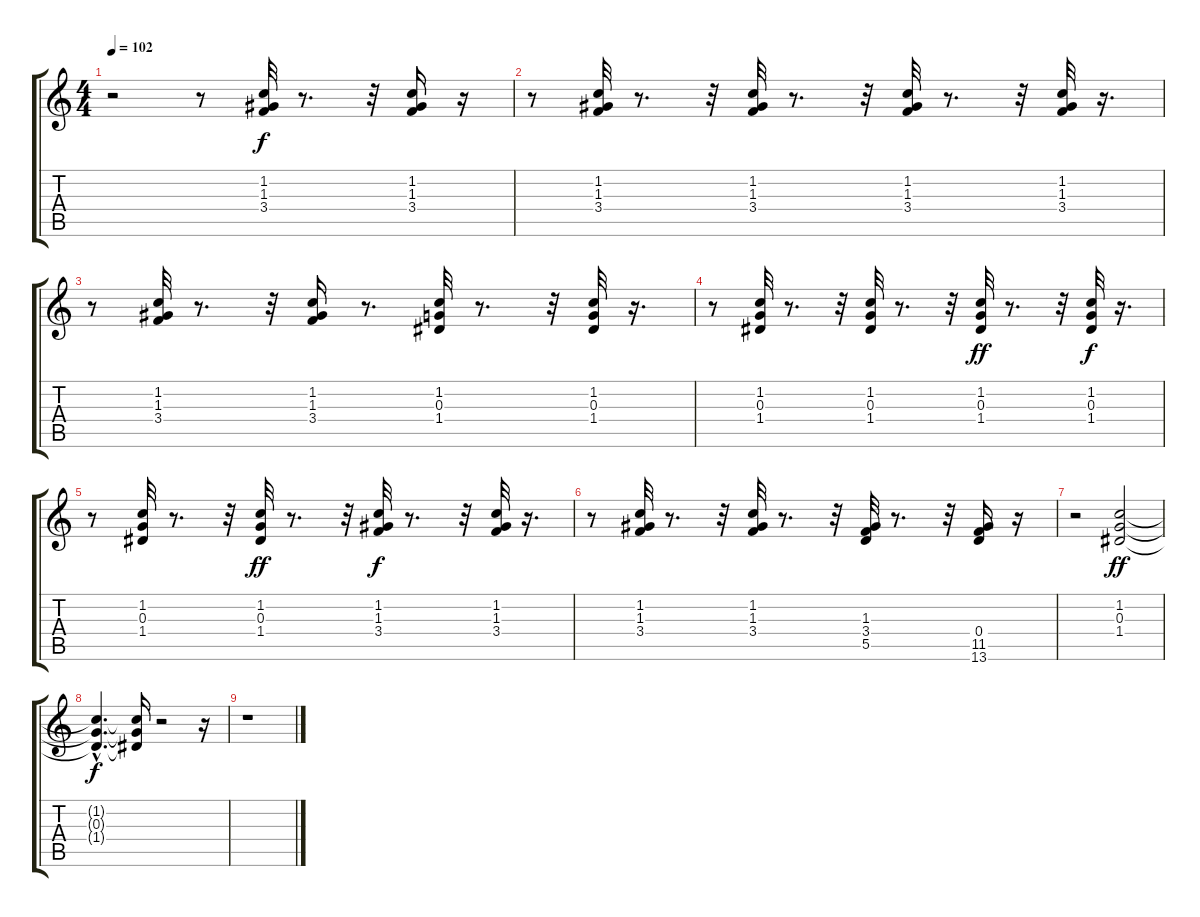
\track "" {instrument synthbass1}
\staff {score tabs}
\tuning (E4 B3 G3 D3 A2 E2) {hide}
\ts (4 4)
\tempo 102
\clef g2
\ks c
r.2{dy f} r.8 (1.2 1.3 3.4).32 r.8{d} r.32 (1.2 1.3 3.4).16 r.16 |
r.8 (1.2 1.3 3.4).32 r.8{d} r.32 (1.2 1.3 3.4).32 r.8{d} r.32 (1.2 1.3 3.4).32 r.8{d} r.32 (1.2 1.3 3.4).32 r.16{d} |
r.8 (1.2 1.3 3.4).32 r.8{d} r.32 (1.2 1.3 3.4).16 r.8{d} (1.2 0.3 1.4).32 r.8{d} r.32 (1.2 0.3 1.4).32 r.16{d} |
r.8 (1.2 0.3 1.4).32 r.8{d} r.32 (1.2 0.3 1.4).32 r.8{d} r.32 (1.2 0.3 1.4).32{dy ff} r.8{d} r.32 (1.2 0.3 1.4).32{dy f} r.16{d} |
r.8 (1.2 0.3 1.4).32 r.8{d} r.32 (1.2 0.3 1.4).32{dy ff} r.8{d} r.32 (1.2 1.3 3.4).32{dy f} r.8{d} r.32 (1.2 1.3 3.4).32 r.16{d} |
r.8 (1.2 1.3 3.4).32 r.8{d} r.32 (1.2 1.3 3.4).32 r.8{d} r.32 (1.3 3.4 5.5).32 r.8{d} r.32 (0.4 11.5 13.6).16 r.16 |
r.2 (1.2 0.3 1.4).2{dy ff} |
(1.2{hac t} 0.3{hac t} 1.4{hac t}).4{d dy f} (1.2{t} 0.3{t} 1.4{t}).16 r.2 r.16 |
r.1
